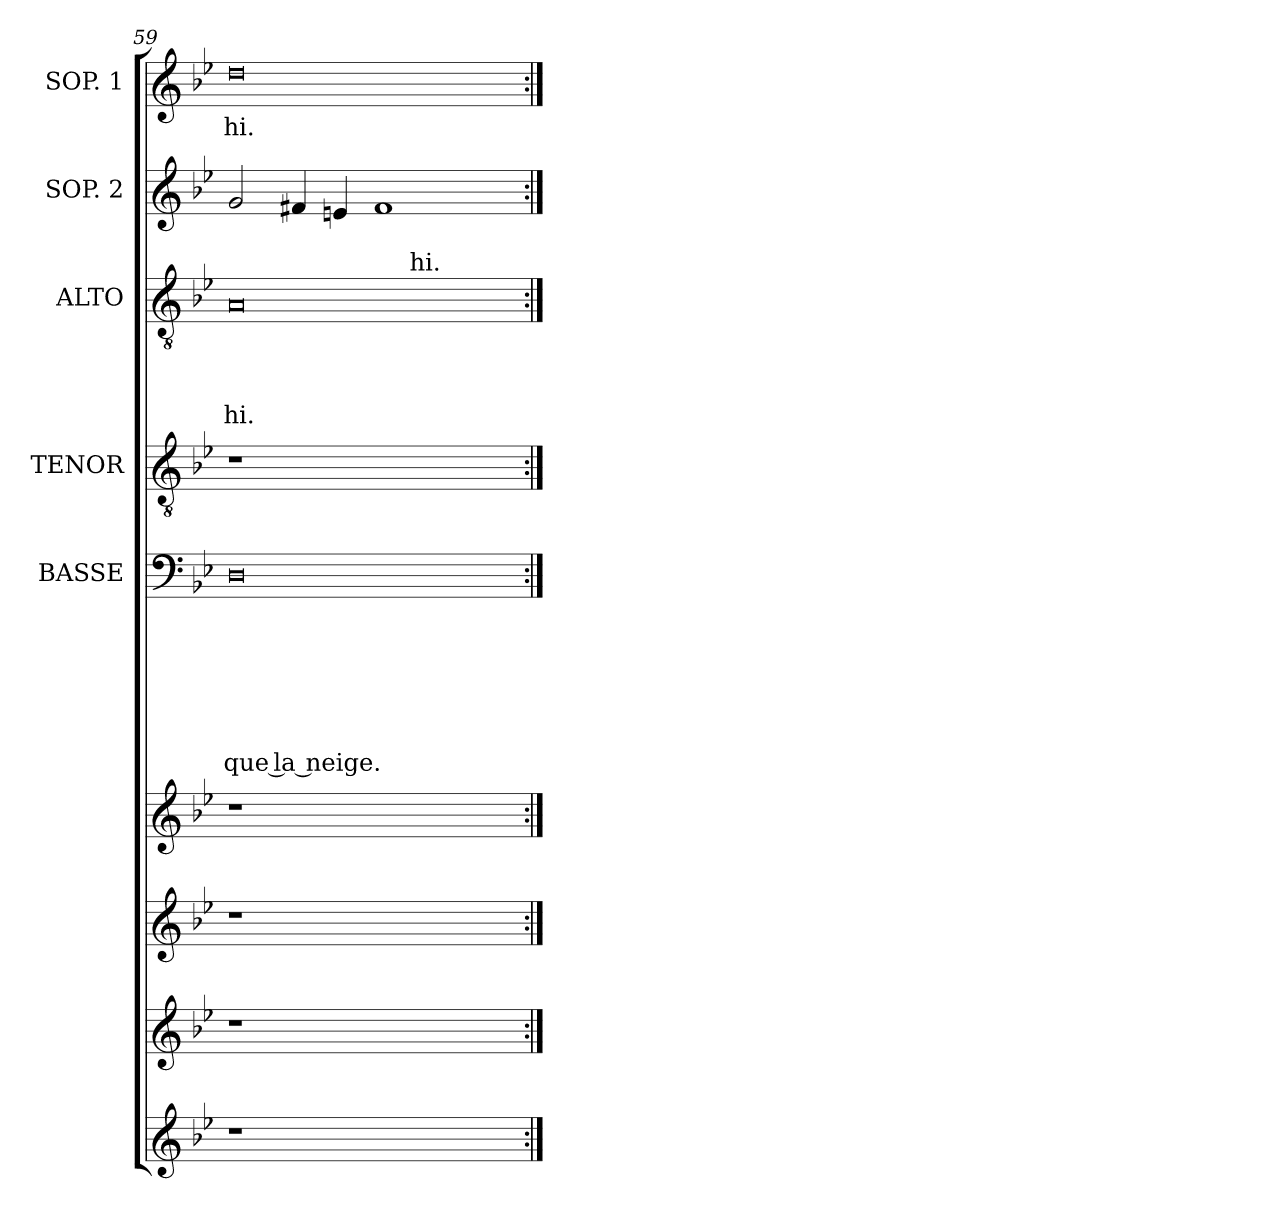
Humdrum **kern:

**kern	**kern	**kern	**kern	**kern	**text	**text	**text	**text	**text	**text	**text	**kern	**kern	**text	**text	**text	**text	**kern	**kern	**text
*part9	*part8	*part7	*part6	*part5	*part5	*part5	*part5	*part5	*part5	*part5	*part5	*part4	*part3	*part3	*part3	*part3	*part3	*part2	*part1	*part1
*staff9	*staff8	*staff7	*staff6	*staff5	*staff5	*staff5	*staff5	*staff5	*staff5	*staff5	*staff5	*staff4	*staff3	*staff3	*staff3	*staff3	*staff3	*staff2	*staff1	*staff1
*	*	*	*	*I"BASSE	*	*	*	*	*	*	*	*I"TENOR	*I"ALTO	*	*	*	*	*I"SOP. 2	*I"SOP. 1	*
*	*	*	*	*I'BAS.	*	*	*	*	*	*	*	*I'TEN.	*I'ALT.	*	*	*	*	*I'SOP. 2	*I'SOP. 1	*
*clefG2	*clefG2	*clefG2	*clefG2	*clefF4	*	*	*	*	*	*	*	*clefGv2	*clefGv2	*	*	*	*	*clefG2	*clefG2	*
*k[b-e-]	*k[b-e-]	*k[b-e-]	*k[b-e-]	*k[b-e-]	*	*	*	*	*	*	*	*k[b-e-]	*k[b-e-]	*	*	*	*	*k[b-e-]	*k[b-e-]	*
*B-:	*B-:	*B-:	*B-:	*B-:	*	*	*	*	*	*	*	*B-:	*B-:	*	*	*	*	*B-:	*B-:	*
=59	=59	=59	=59	=59	=59	=59	=59	=59	=59	=59	=59	=59	=59	=59	=59	=59	=59	=59	=59	=59
!	!	!	!	!	!	!	!	!	!	!	!LO:LY:b:rj	!	!	!	!	!	!LO:LY:b	!	!	!LO:LY:b
*	*	*	*	*	*	*	*	*	*	*	*	*	*^	*	*	*	*	*	*	*
1r	1r	1r	1r	0D	.	.	.	.	.	.	que la neige.	1r	0A	1ryy	.	.	.	-hi.	2g/	0dd	-hi.
.	.	.	.	.	.	.	.	.	.	.	.	.	.	.	.	.	.	.	4f#X/	.	.
.	.	.	.	.	.	.	.	.	.	.	.	.	.	.	.	.	.	.	4en/	.	.
1ryy	1ryy	1ryy	1ryy	.	.	.	.	.	.	.	.	1ryy	.	8.ryy	.	.	.	.	1f#	.	.
!	!	!	!	!	!	!	!	!	!	!	!	!	!	!LO:TX:a:t=hi.	!	!	!	!	!	!	!
.	.	.	.	.	.	.	.	.	.	.	.	.	.	2ryy	.	.	.	.	.	.	.
.	.	.	.	.	.	.	.	.	.	.	.	.	.	4ryy	.	.	.	.	.	.	.
.	.	.	.	.	.	.	.	.	.	.	.	.	.	16ryy	.	.	.	.	.	.	.
*	*	*	*	*	*	*	*	*	*	*	*	*	*v	*v	*	*	*	*	*	*	*
=:|!	=:|!	=:|!	=:|!	=:|!	=:|!	=:|!	=:|!	=:|!	=:|!	=:|!	=:|!	=:|!	=:|!	=:|!	=:|!	=:|!	=:|!	=:|!	=:|!	=:|!
*-	*-	*-	*-	*-	*-	*-	*-	*-	*-	*-	*-	*-	*-	*-	*-	*-	*-	*-	*-	*-
